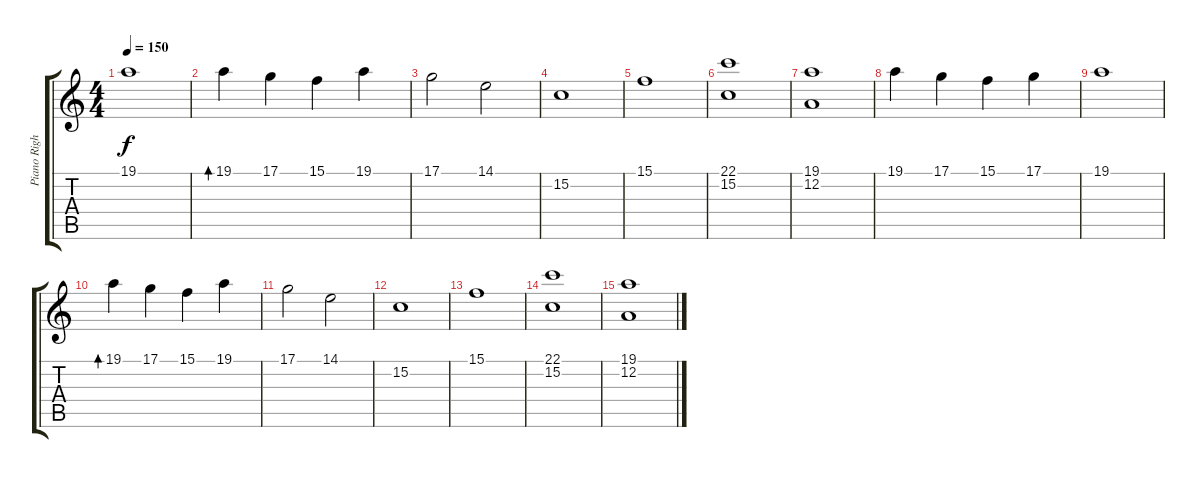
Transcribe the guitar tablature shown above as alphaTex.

\track ("Piano Right" "Piano Righ") {instrument acousticgrandpiano}
\staff {score tabs}
\tuning (D4 A3 F3 C3 G2 C2) {hide}
\ts (4 4)
\tempo 150
\clef g2
\ks c
19.1.1{dy f} |
19.1.4{bd 480} 17.1.4 15.1.4 19.1.4 |
17.1.2 14.1.2 |
15.2.1 |
15.1.1 |
(22.1 15.2).1 |
(19.1 12.2).1 |
19.1.4 17.1.4 15.1.4 17.1.4 |
19.1.1 |
19.1.4{bd 480} 17.1.4 15.1.4 19.1.4 |
17.1.2 14.1.2 |
15.2.1 |
15.1.1 |
(22.1 15.2).1 |
(19.1 12.2).1
